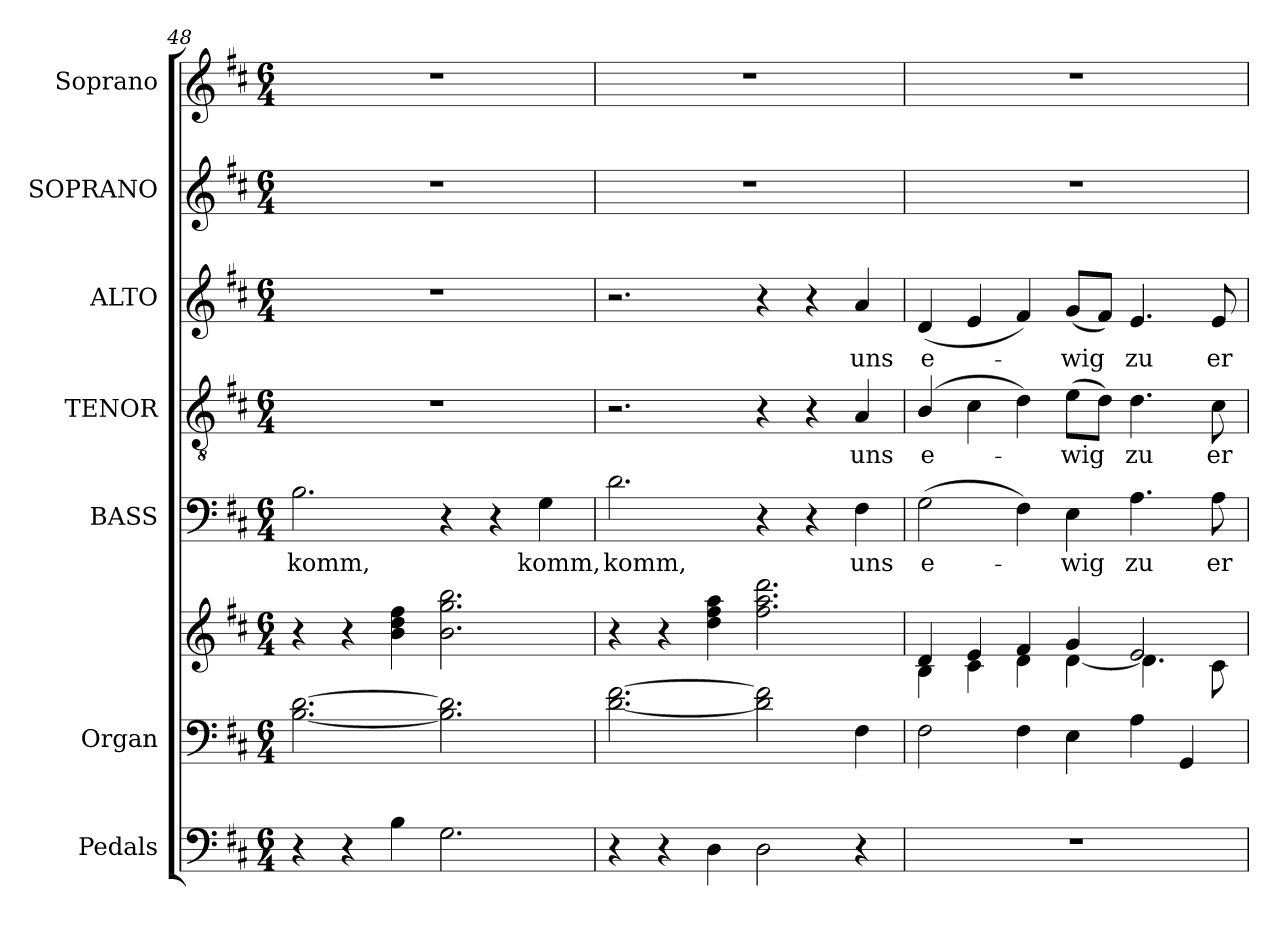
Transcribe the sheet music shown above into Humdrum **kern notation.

**kern	**kern	**kern	**kern	**text	**kern	**text	**kern	**text	**kern	**kern
*part7	*part6	*part6	*part5	*part5	*part4	*part4	*part3	*part3	*part2	*part1
*staff8	*staff7	*staff6	*staff5	*staff5	*staff4	*staff4	*staff3	*staff3	*staff2	*staff1
*I"Pedals	*I"Organ	*	*I"BASS	*	*I"TENOR	*	*I"ALTO	*	*I"SOPRANO	*I"Soprano
*I'Ped.	*I'Org.	*	*I'B.	*	*I'T.	*	*I'A.	*	*I'S.	*I'S.
!!LO:LB:g=z
*clefF4	*clefF4	*clefG2	*clefF4	*	*clefGv2	*	*clefG2	*	*clefG2	*clefG2
*	*	*	*	*	*ITrd7c12	*	*	*	*	*
*k[f#c#]	*k[f#c#]	*k[f#c#]	*k[f#c#]	*	*k[f#c#]	*	*k[f#c#]	*	*k[f#c#]	*k[f#c#]
*D:	*D:	*D:	*D:	*	*D:	*	*D:	*	*D:	*D:
*M6/4	*M6/4	*M6/4	*M6/4	*	*M6/4	*	*M6/4	*	*M6/4	*M6/4
=48	=48	=48	=48	=48	=48	=48	=48	=48	=48	=48
!	!	!	!	!LO:LY:b:color=#000000	!LO:N:vis=1	!	!LO:N:vis=1	!	!LO:N:vis=1	!LO:N:vis=1
4r	[2.Bi\ [2.di	4r	2.Bi\	komm,	1.r	.	1.r	.	1.r	1.r
4r	.	4r	.	.	.	.	.	.	.	.
4Bi\	.	4bi\ 4ddi 4ff#i	.	.	.	.	.	.	.	.
2.Gi\	2.Bi\] 2.di]	2.bi\ 2.ggi 2.bbi	4r	.	.	.	.	.	.	.
.	.	.	4r	.	.	.	.	.	.	.
!	!	!	!	!LO:LY:b:color=#000000	!	!	!	!	!	!
.	.	.	4Gi\	komm,	.	.	.	.	.	.
=49	=49	=49	=49	=49	=49	=49	=49	=49	=49	=49
!	!	!	!	!LO:LY:b:color=#000000	!	!	!	!	!LO:N:vis=1	!LO:N:vis=1
4r	[2.di\ [2.f#i	4r	2.di\	komm,	2.r	.	2.r	.	1.r	1.r
4r	.	4r	.	.	.	.	.	.	.	.
4Di\	.	4ddi\ 4ff#i 4aai	.	.	.	.	.	.	.	.
2Di\	2di\] 2f#i]	2.ff#i\ 2.aai 2.dddi	4r	.	4r	.	4r	.	.	.
.	.	.	4r	.	4r	.	4r	.	.	.
!	!	!	!	!LO:LY:b:color=#000000	!	!	!	!	!	!
!	!	!	!	!	!	!LO:LY:b:color=#000000	!	!	!	!
!	!	!	!	!	!	!	!	!LO:LY:b:color=#000000	!	!
4r	4F#i\	.	4F#i\	uns	4AAi/	uns	4ai/	uns	.	.
=50	=50	=50	=50	=50	=50	=50	=50	=50	=50	=50
!LO:N:vis=1	!	!	!	!	!	!	!	!	!	!
*	*	*^	*	*	*	*	*	*	*	*
!	!	!	!	!	!LO:LY:b:color=#000000	!	!	!	!	!	!
!	!	!	!	!	!	!	!LO:LY:b:color=#000000	!	!	!	!
!	!	!	!	!	!	!	!	!	!LO:LY:b:color=#000000	!LO:N:vis=1	!LO:N:vis=1
1.r	2F#i\	4di/	4Bi\	(2Gi\	e-	(4BBi/	e-	(4di/	e-	1.r	1.r
.	.	4ei/	4c#i\	.	.	4C#i\	.	4ei/	.	.	.
.	4F#i\	4f#i/	4di\	4F#i\)	.	4Di\)	.	4f#i/)	.	.	.
!	!	!	!	!	!LO:LY:b:color=#000000	!	!	!	!	!	!
!	!	!	!	!	!	!	!LO:LY:b:color=#000000	!	!	!	!
!	!	!	!	!	!	!	!	!	!LO:LY:b:color=#000000	!	!
.	4Ei\	4gi/	[4di\	4Ei\	-wig	(8Ei\L	-wig	(8gi/L	-wig	.	.
.	.	.	.	.	.	8Di\J)	.	8f#i/J)	.	.	.
!	!	!	!	!	!LO:LY:b:color=#000000	!	!	!	!	!	!
!	!	!	!	!	!	!	!LO:LY:b:color=#000000	!	!	!	!
!	!	!	!	!	!	!	!	!	!LO:LY:b:color=#000000	!	!
.	4Ai\	2ei/	4.di\]	4.Ai\	zu	4.Di\	zu	4.ei/	zu	.	.
.	4GGi/	.	.	.	.	.	.	.	.	.	.
!	!	!	!	!	!LO:LY:b:color=#000000	!	!	!	!	!	!
!	!	!	!	!	!	!	!LO:LY:b:color=#000000	!	!	!	!
!	!	!	!	!	!	!	!	!	!LO:LY:b:color=#000000	!	!
.	.	.	8c#i\	8Ai\	er-	8C#i\	er-	8ei/	er-	.	.
*	*	*v	*v	*	*	*	*	*	*	*	*
=	=	=	=	=	=	=	=	=	=	=
*-	*-	*-	*-	*-	*-	*-	*-	*-	*-	*-
